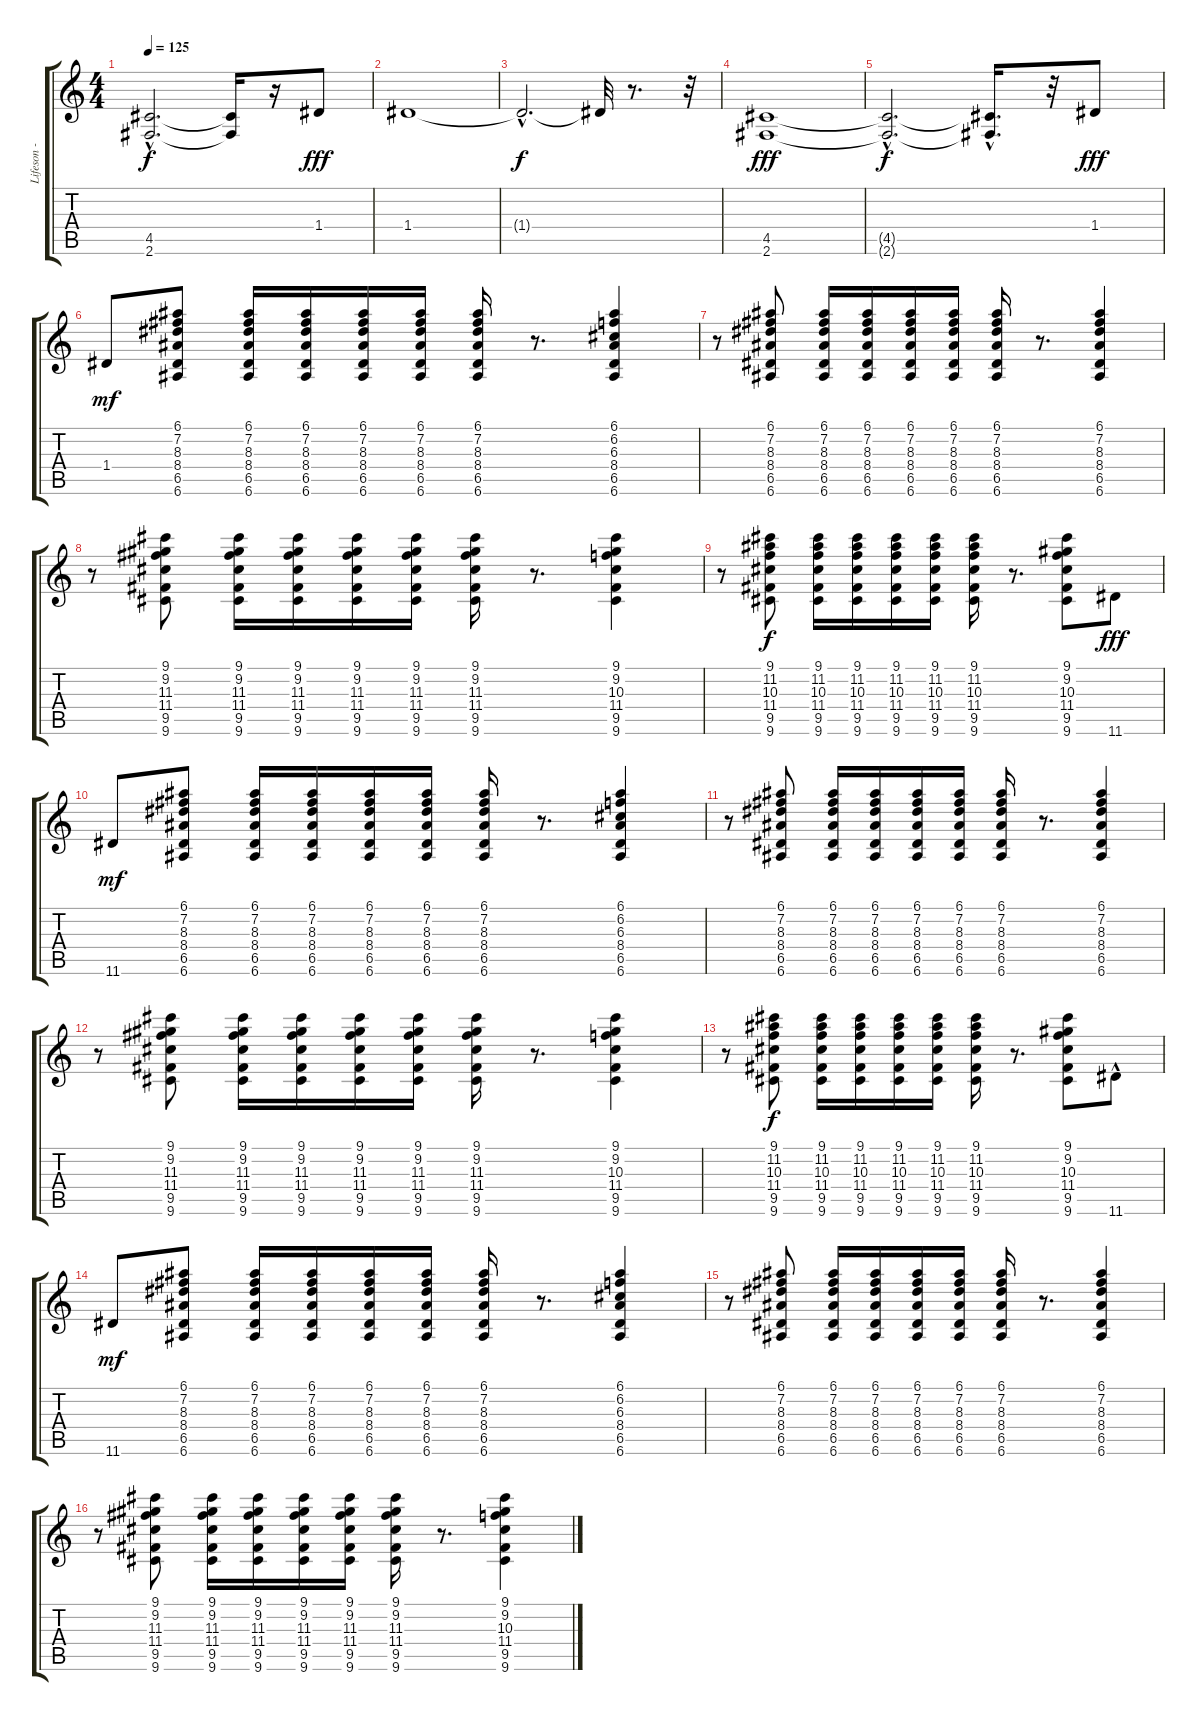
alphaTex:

\track ("Lifeson - Guitarra1" "Lifeson - ") {instrument acousticguitarsteel}
\staff {score tabs}
\tuning (E4 B3 G3 D3 A2 E2) {hide}
\ts (4 4)
\tempo 125
\clef g2
\ks c
(4.5{hac t} 2.6{hac t}).2{d dy f} (4.5{t} 2.6{t}).16 r.16 1.4.8{dy fff} |
1.4.1 |
1.4{hac t}.2{d dy f} 1.4{t}.32 r.8{d} r.32 |
(4.5 2.6).1{dy fff} |
(4.5{hac t} 2.6{hac t}).2{d dy f} (4.5{hac t} 2.6{hac t}).16{d} r.32 1.4.8{dy fff} |
1.4.8{dy mf} (6.1 7.2 8.3 8.4 6.5 6.6).8 (6.1 7.2 8.3 8.4 6.5 6.6).16 (6.1 7.2 8.3 8.4 6.5 6.6).16 (6.1 7.2 8.3 8.4 6.5 6.6).16 (6.1 7.2 8.3 8.4 6.5 6.6).16 (6.1 7.2 8.3 8.4 6.5 6.6).16 r.8{d} (6.1 6.2 6.3 8.4 6.5 6.6).4 |
r.8 (6.1 7.2 8.3 8.4 6.5 6.6).8 (6.1 7.2 8.3 8.4 6.5 6.6).16 (6.1 7.2 8.3 8.4 6.5 6.6).16 (6.1 7.2 8.3 8.4 6.5 6.6).16 (6.1 7.2 8.3 8.4 6.5 6.6).16 (6.1 7.2 8.3 8.4 6.5 6.6).16 r.8{d} (6.1 7.2 8.3 8.4 6.5 6.6).4 |
r.8 (9.1 9.2 11.3 11.4 9.5 9.6).8 (9.1 9.2 11.3 11.4 9.5 9.6).16 (9.1 9.2 11.3 11.4 9.5 9.6).16 (9.1 9.2 11.3 11.4 9.5 9.6).16 (9.1 9.2 11.3 11.4 9.5 9.6).16 (9.1 9.2 11.3 11.4 9.5 9.6).16 r.8{d} (9.1 9.2 10.3 11.4 9.5 9.6).4 |
r.8 (9.1 11.2 10.3 11.4 9.5 9.6).8{dy f} (9.1 11.2 10.3 11.4 9.5 9.6).16 (9.1 11.2 10.3 11.4 9.5 9.6).16 (9.1 11.2 10.3 11.4 9.5 9.6).16 (9.1 11.2 10.3 11.4 9.5 9.6).16 (9.1 11.2 10.3 11.4 9.5 9.6).16 r.8{d} (9.1 9.2 10.3 11.4 9.5 9.6).8 11.6.8{dy fff} |
11.6.8{dy mf} (6.1 7.2 8.3 8.4 6.5 6.6).8 (6.1 7.2 8.3 8.4 6.5 6.6).16 (6.1 7.2 8.3 8.4 6.5 6.6).16 (6.1 7.2 8.3 8.4 6.5 6.6).16 (6.1 7.2 8.3 8.4 6.5 6.6).16 (6.1 7.2 8.3 8.4 6.5 6.6).16 r.8{d} (6.1 6.2 6.3 8.4 6.5 6.6).4 |
r.8 (6.1 7.2 8.3 8.4 6.5 6.6).8 (6.1 7.2 8.3 8.4 6.5 6.6).16 (6.1 7.2 8.3 8.4 6.5 6.6).16 (6.1 7.2 8.3 8.4 6.5 6.6).16 (6.1 7.2 8.3 8.4 6.5 6.6).16 (6.1 7.2 8.3 8.4 6.5 6.6).16 r.8{d} (6.1 7.2 8.3 8.4 6.5 6.6).4 |
r.8 (9.1 9.2 11.3 11.4 9.5 9.6).8 (9.1 9.2 11.3 11.4 9.5 9.6).16 (9.1 9.2 11.3 11.4 9.5 9.6).16 (9.1 9.2 11.3 11.4 9.5 9.6).16 (9.1 9.2 11.3 11.4 9.5 9.6).16 (9.1 9.2 11.3 11.4 9.5 9.6).16 r.8{d} (9.1 9.2 10.3 11.4 9.5 9.6).4 |
r.8 (9.1 11.2 10.3 11.4 9.5 9.6).8{dy f} (9.1 11.2 10.3 11.4 9.5 9.6).16 (9.1 11.2 10.3 11.4 9.5 9.6).16 (9.1 11.2 10.3 11.4 9.5 9.6).16 (9.1 11.2 10.3 11.4 9.5 9.6).16 (9.1 11.2 10.3 11.4 9.5 9.6).16 r.8{d} (9.1 9.2 10.3 11.4 9.5 9.6).8 11.6{hac}.8 |
11.6.8{dy mf} (6.1 7.2 8.3 8.4 6.5 6.6).8 (6.1 7.2 8.3 8.4 6.5 6.6).16 (6.1 7.2 8.3 8.4 6.5 6.6).16 (6.1 7.2 8.3 8.4 6.5 6.6).16 (6.1 7.2 8.3 8.4 6.5 6.6).16 (6.1 7.2 8.3 8.4 6.5 6.6).16 r.8{d} (6.1 6.2 6.3 8.4 6.5 6.6).4 |
r.8 (6.1 7.2 8.3 8.4 6.5 6.6).8 (6.1 7.2 8.3 8.4 6.5 6.6).16 (6.1 7.2 8.3 8.4 6.5 6.6).16 (6.1 7.2 8.3 8.4 6.5 6.6).16 (6.1 7.2 8.3 8.4 6.5 6.6).16 (6.1 7.2 8.3 8.4 6.5 6.6).16 r.8{d} (6.1 7.2 8.3 8.4 6.5 6.6).4 |
r.8 (9.1 9.2 11.3 11.4 9.5 9.6).8 (9.1 9.2 11.3 11.4 9.5 9.6).16 (9.1 9.2 11.3 11.4 9.5 9.6).16 (9.1 9.2 11.3 11.4 9.5 9.6).16 (9.1 9.2 11.3 11.4 9.5 9.6).16 (9.1 9.2 11.3 11.4 9.5 9.6).16 r.8{d} (9.1 9.2 10.3 11.4 9.5 9.6).4
